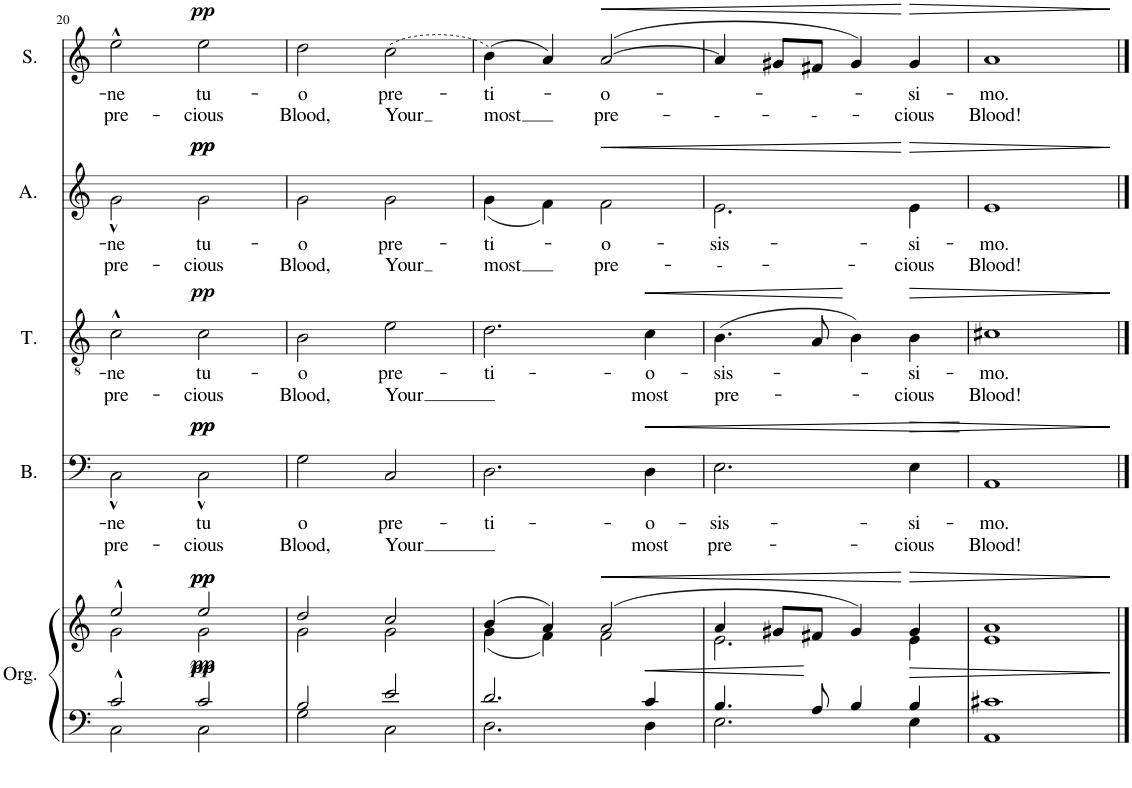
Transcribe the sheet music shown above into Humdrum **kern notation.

**kern	**kern	**dynam	**kern	**text	**text	**dynam	**kern	**text	**text	**dynam	**kern	**text	**text	**dynam	**kern	**text	**text	**dynam
*part5	*part5	*part5	*part4	*part4	*part4	*part4	*part3	*part3	*part3	*part3	*part2	*part2	*part2	*part2	*part1	*part1	*part1	*part1
*staff6	*staff5	*staff5/6	*staff4	*staff4	*staff4	*staff4	*staff3	*staff3	*staff3	*staff3	*staff2	*staff2	*staff2	*staff2	*staff1	*staff1	*staff1	*staff1
*I"Organ, Piano	*	*	*I"Bass	*	*	*	*I"Tenor	*	*	*	*I"Alto	*	*	*	*I"Soprano	*	*	*
*I'Org.	*	*	*I'B.	*	*	*	*I'T.	*	*	*	*I'A.	*	*	*	*I'S.	*	*	*
!!LO:PB:g=z
*clefF4	*clefG2	*	*clefF4	*	*	*	*clefGv2	*	*	*	*clefG2	*	*	*	*clefG2	*	*	*
*k[]	*k[]	*	*k[]	*	*	*	*k[]	*	*	*	*k[]	*	*	*	*k[]	*	*	*
*M4/4	*M4/4	*	*M4/4	*	*	*	*M4/4	*	*	*	*M4/4	*	*	*	*M4/4	*	*	*
=20	=20	=20	=20	=20	=20	=20	=20	=20	=20	=20	=20	=20	=20	=20	=20	=20	=20	=20
*^	*^	*	*^	*	*	*	*	*	*	*	*	*	*	*	*	*	*	*
!	!	!	!	!	!	!	!LO:LY:b	!LO:LY:b	!	!	!LO:LY:b	!LO:LY:b	!	!	!LO:LY:b	!LO:LY:b	!	!	!LO:LY:b	!LO:LY:b	!
*	*	*	*	*	*	*	*	*	*	*	*	*	*	*^	*	*	*	*	*	*	*
2c^^/	2C\	2ee^^/	2g\	.	1ryy	2C^^\	-ne	pre-	.	2c^^\	-ne	pre-	.	2ryy	2g^^\	-ne	pre-	.	2ee^^\	-ne	pre-	.
!	!	!	!	!LO:DY:a=2	!	!	!LO:LY:b	!LO:LY:b	!	!	!LO:LY:b	!LO:LY:b	!	!	!	!LO:LY:b	!LO:LY:b	!	!	!LO:LY:b	!LO:LY:b	!
!	!	!	!	!LO:DY:n=1:a=2	!	!	!	!	!	!	!	!	!	!	!	!	!	!	!	!	!	!
!	!	!	!	!LO:DY:n=2:a	!	!	!	!	!	!	!	!	!	!	!	!	!	!	!	!	!	!
!	!	!	!	!LO:DY:n=3:a	!	!	!	!	!LO:DY:a	!	!	!	!	!	!	!	!	!	!	!	!	!
!	!	!	!	!	!	!	!	!	!LO:DY:n=1:a	!	!	!	!LO:DY:a	!	!	!	!	!LO:DY:a	!	!	!	!
!	!	!	!	!	!	!	!	!	!	!	!	!	!	!	!	!	!	!LO:DY:n=1:a	!	!	!	!LO:DY:a
2c/	2C\	2ee/	2g\	pp pp pp pp	.	2C^^\	tu-	-cious	pp pp	2c\	tu-	-cious	pp	2ryy	2g\	tu-	-cious	pp pp	2ee\	tu-	-cious	pp
=21	=21	=21	=21	=21	=21	=21	=21	=21	=21	=21	=21	=21	=21	=21	=21	=21	=21	=21	=21	=21	=21	=21
!	!	!	!	!	!	!	!LO:LY:b	!LO:LY:b	!	!	!LO:LY:b	!LO:LY:b	!	!	!	!LO:LY:b	!LO:LY:b	!	!	!LO:LY:b	!LO:LY:b	!
2B/	2G\	2dd/	2g\	.	2G\	2ryy	-o	Blood,	.	2B\	-o	Blood,	.	2ryy	2g\	-o	Blood,	.	2dd\	-o	Blood,	.
!	!	!	!	!	!	!	!LO:LY:b	!LO:LY:b	!	!	!LO:LY:b	!LO:LY:b	!	!	!	!LO:LY:b	!LO:LY:b	!	!	!LO:LY:b	!LO:LY:b	!
2e/	2C\	2cc/	2g\	.	2C/	2ryy	pre-	Your	.	2e\	pre-	Your	.	2ryy	2g\	pre-	Your	.	(2cc\	pre-	Your	.
=22	=22	=22	=22	=22	=22	=22	=22	=22	=22	=22	=22	=22	=22	=22	=22	=22	=22	=22	=22	=22	=22	=22
!	!	!	!	!	!	!	!LO:LY:b	!	!	!	!LO:LY:b	!	!	!	!	!LO:LY:b	!LO:LY:b	!	!	!LO:LY:b	!LO:LY:b	!
2.d/	2.D\	(4b/	(4g\	.	2.D\	2.ryy	-ti-	.	.	2.d\	-ti-	.	.	4ryy	(4g\	-ti-	most	.	(4b\)	-ti-	most	.
.	.	4a/)	4f\)	.	.	.	.	.	.	.	.	.	.	4ryy	4f\)	.	.	.	4a/)	.	.	.
!	!	!	!	!LO:HP:b	!	!	!	!	!	!	!	!	!	!	!	!LO:LY:b	!LO:LY:b	!LO:HP:b	!	!LO:LY:b	!LO:LY:b	!LO:HP:b
.	.	(2a/	2f\	<	.	.	.	.	.	.	.	.	.	2ryy	2f\	-o-	pre-	<	(>[>2a/	-o-	pre-	<
!	!	!	!	!	!	!	!LO:LY:b	!LO:LY:b	!LO:HP:b	!	!LO:LY:b	!LO:LY:b	!LO:HP:b	!	!	!	!	!	!	!	!	!
4c/	4D\	.	.	.	4D\	4ryy	-o-	most	<	4c\	-o-	most	<	.	.	.	.	.	.	.	.	.
=23	=23	=23	=23	=23	=23	=23	=23	=23	=23	=23	=23	=23	=23	=23	=23	=23	=23	=23	=23	=23	=23	=23
!	!	!	!	!	!	!	!LO:LY:b	!LO:LY:b	!	!	!LO:LY:b	!LO:LY:b	!	!	!	!LO:LY:b	!LO:LY:b	!	!	!	!LO:LY:b	!
4.B/	2.E\	4a/	2.e\	.	2.E\	2.ryy	-sis-	pre-	.	(4.B\	-sis-	pre-	.	2.ryy	2.e\	-sis-	---	.	4a/]	.	--	.
.	.	8g#X/L	.	.	.	.	.	.	.	.	.	.	.	.	.	.	.	.	8g#X/L	.	.	.
!	!	!	!	!	!	!	!	!	!	!	!	!	!	!	!	!	!	!	!	!	!LO:LY:b	!
8A/	.	8f#X/J	.	.	.	.	.	.	.	8A/	.	.	.	.	.	.	.	.	8f#X/J	.	---	.
4B/	.	4g#/)	.	.	.	.	.	.	.	4B\)	.	.	[	.	.	.	.	.	4g#/)	.	.	.
!	!	!	!	!LO:HP:n=1:b	!	!	!LO:LY:b	!LO:LY:b	!LO:HP:b	!	!LO:LY:b	!LO:LY:b	!LO:HP:b	!	!	!LO:LY:b	!LO:LY:b	!LO:HP:n=1:b	!	!LO:LY:b	!LO:LY:b	!LO:HP:n=1:b
4B/	4E\	4g#/	4e\	[ >	4E\	4ryy	-si-	-cious	>	4B\	-si-	-cious	>	4ryy	4e\	-si-	-cious	[ >	4g#/	-si-	-cious	[ >
*v	*v	*	*	*	*v	*v	*	*	*	*	*	*	*	*v	*v	*	*	*	*	*	*	*
*	*v	*v	*	*	*	*	*	*	*	*	*	*	*	*	*	*	*	*	*
.	.	.	.	.	.	[	.	.	.	.	.	.	.	.	.	.	.	.
=24	=24	=24	=24	=24	=24	=24	=24	=24	=24	=24	=24	=24	=24	=24	=24	=24	=24	=24
*^	*^	*	*	*	*	*	*	*	*	*	*	*	*	*	*	*	*	*
!	!	!	!	!	!	!LO:LY:b	!LO:LY:b	!	!	!LO:LY:b	!LO:LY:b	!	!	!LO:LY:b	!LO:LY:b	!	!	!LO:LY:b	!LO:LY:b	!
*	*	*	*	*	*^	*	*	*	*	*	*	*	*^	*	*	*	*	*	*	*
1c#X	1AA	1a	1e	.	1AA	1ryy	-mo.	Blood!	.	1c#X	-mo.	Blood!	.	1ryy	1e	-mo.	Blood!	.	1a	-mo.	Blood!	.
*v	*v	*	*	*	*v	*v	*	*	*	*	*	*	*	*v	*v	*	*	*	*	*	*	*
*	*v	*v	*	*	*	*	*	*	*	*	*	*	*	*	*	*	*	*	*
.	.	]	.	.	.	]	.	.	.	]	.	.	.	]	.	.	.	]
==	==	==	==	==	==	==	==	==	==	==	==	==	==	==	==	==	==	==
*-	*-	*-	*-	*-	*-	*-	*-	*-	*-	*-	*-	*-	*-	*-	*-	*-	*-	*-
